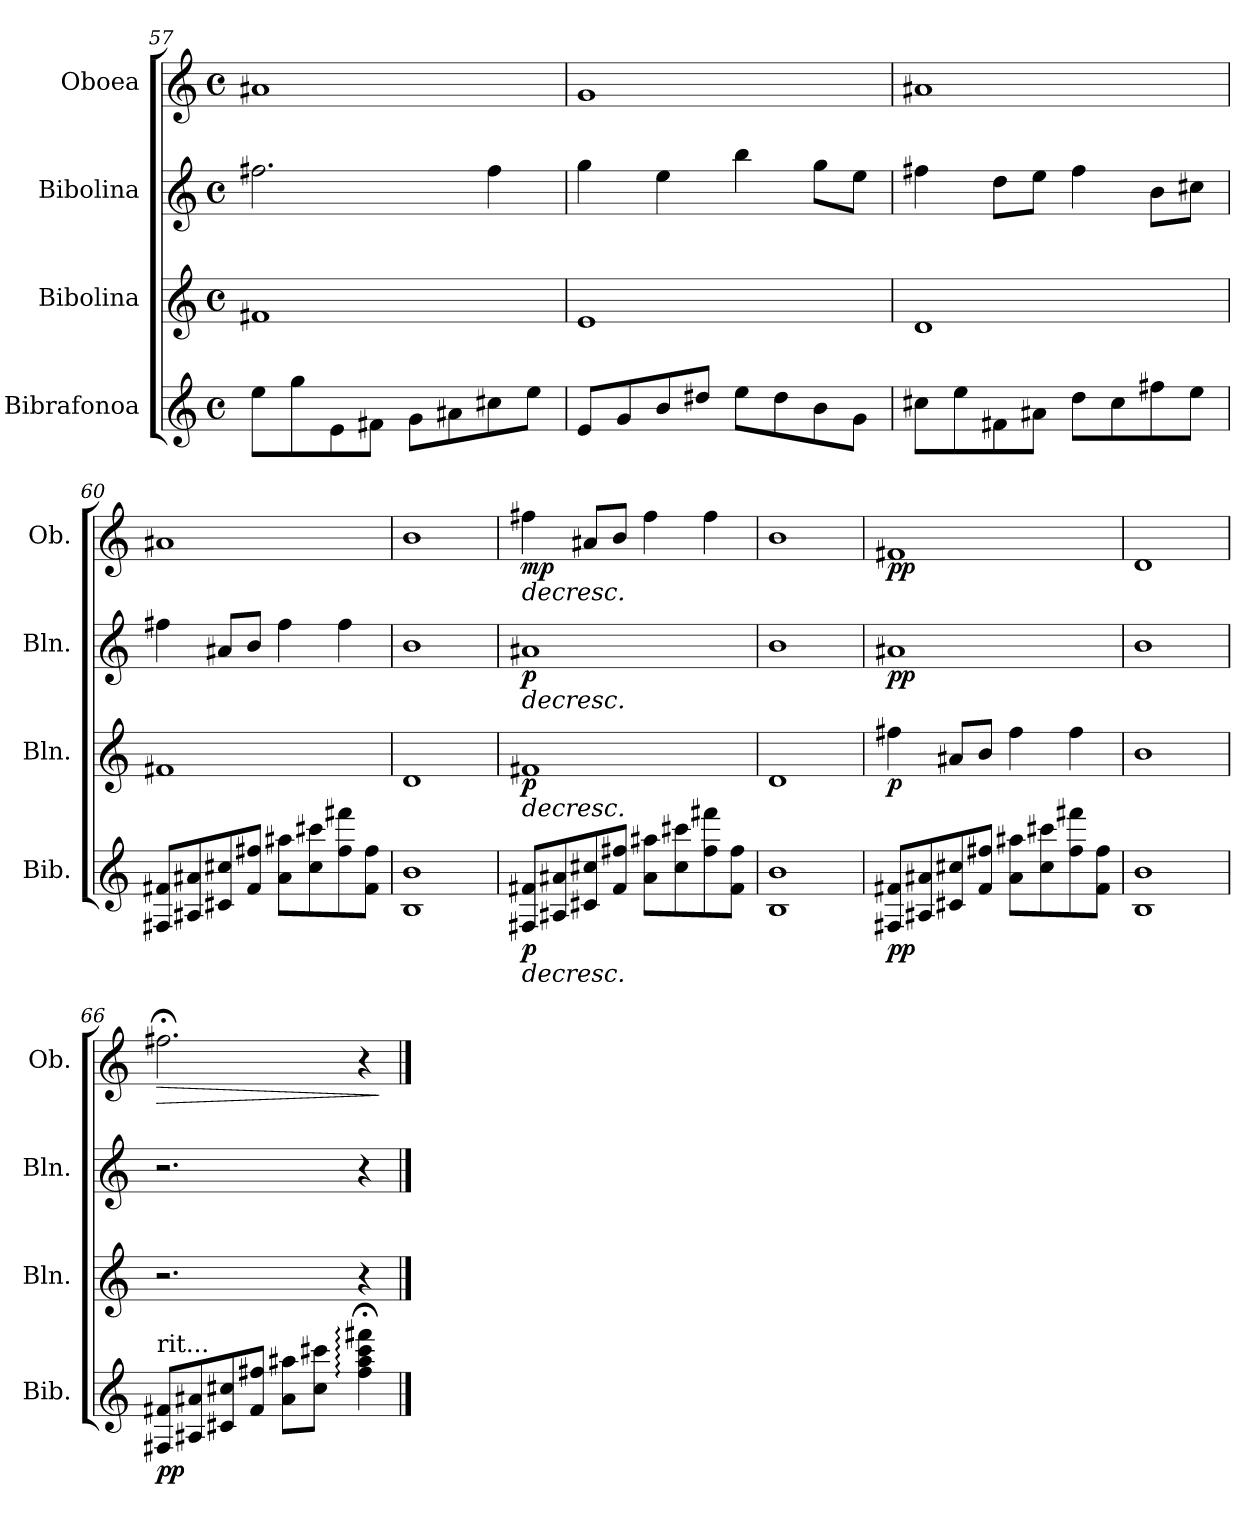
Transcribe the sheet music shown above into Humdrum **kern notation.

**kern	**dynam	**kern	**dynam	**kern	**dynam	**kern	**dynam
*part4	*part4	*part3	*part3	*part2	*part2	*part1	*part1
*staff4	*staff4	*staff3	*staff3	*staff2	*staff2	*staff1	*staff1
*I"Bibrafonoa	*	*I"Bibolina	*	*I"Bibolina	*	*I"Oboea	*
*I'Bib.	*	*I'Bln.	*	*I'Bln.	*	*I'Ob.	*
*clefG2	*	*clefG2	*	*clefG2	*	*clefG2	*
*k[]	*	*k[]	*	*k[]	*	*k[]	*
*M4/4	*	*M4/4	*	*M4/4	*	*M4/4	*
*met(c)	*	*met(c)	*	*met(c)	*	*met(c)	*
=57	=57	=57	=57	=57	=57	=57	=57
8ee\L	.	1f#X	.	2.ff#X\	.	1a#X	.
8gg\	.	.	.	.	.	.	.
8e\	.	.	.	.	.	.	.
8f#X\J	.	.	.	.	.	.	.
8g\L	.	.	.	.	.	.	.
8a#X\	.	.	.	.	.	.	.
8cc#X\	.	.	.	4ff#\	.	.	.
8ee\J	.	.	.	.	.	.	.
=58	=58	=58	=58	=58	=58	=58	=58
8e/L	.	1e	.	4gg\	.	1g	.
8g/	.	.	.	.	.	.	.
8b/	.	.	.	4ee\	.	.	.
8dd#X/J	.	.	.	.	.	.	.
8ee\L	.	.	.	4bb\	.	.	.
8dd#\	.	.	.	.	.	.	.
8b\	.	.	.	8gg\L	.	.	.
8g\J	.	.	.	8ee\J	.	.	.
!!LO:PB:g=z
=59	=59	=59	=59	=59	=59	=59	=59
8cc#X\L	.	1d	.	4ff#X\	.	1a#X	.
8ee\	.	.	.	.	.	.	.
8f#X\	.	.	.	8dd\L	.	.	.
8a#X\J	.	.	.	8ee\J	.	.	.
8dd\L	.	.	.	4ff#\	.	.	.
8cc#\	.	.	.	.	.	.	.
8ff#X\	.	.	.	8b\L	.	.	.
8ee\J	.	.	.	8cc#X\J	.	.	.
=60	=60	=60	=60	=60	=60	=60	=60
8F#X/ 8f#X/L	.	1f#X	.	4ff#X\	.	1a#X	.
8A#X/ 8a#X/	.	.	.	.	.	.	.
8c#X/ 8cc#X/	.	.	.	8a#X/L	.	.	.
8f#/ 8ff#X/J	.	.	.	8b/J	.	.	.
8a#\ 8aa#X\L	.	.	.	4ff#\	.	.	.
8cc#\ 8ccc#X\	.	.	.	.	.	.	.
8ff#\ 8fff#X\	.	.	.	4ff#\	.	.	.
8f#\ 8ff#\J	.	.	.	.	.	.	.
=61	=61	=61	=61	=61	=61	=61	=61
1B 1b	.	1d	.	1b	.	1b	.
=62	=62	=62	=62	=62	=62	=62	=62
!	!LO:HP:b	!	!LO:HP:b	!	!LO:HP:b	!	!LO:HP:b
!	!LO:DY:n=1:b	!	!LO:DY:n=1:b	!	!LO:DY:n=1:b	!	!LO:DY:n=1:b
8F#X/ 8f#X/L	> p	1f#X	> p	1a#X	> p	4ff#X\	> mp
8A#X/ 8a#X/	.	.	.	.	.	.	.
8c#X/ 8cc#X/	.	.	.	.	.	8a#X/L	.
8f#/ 8ff#X/J	.	.	.	.	.	8b/J	.
8a#\ 8aa#X\L	.	.	.	.	.	4ff#\	.
8cc#\ 8ccc#X\	.	.	.	.	.	.	.
8ff#\ 8fff#X\	.	.	.	.	.	4ff#\	.
8f#\ 8ff#\J	.	.	.	.	.	.	.
!!LO:LB:g=z
=63	=63	=63	=63	=63	=63	=63	=63
1B 1b	.	1d	.	1b	.	1b	.
=64	=64	=64	=64	=64	=64	=64	=64
!	!LO:DY:b	!	!LO:DY:b	!	!LO:DY:b	!	!LO:DY:b
8F#X/ 8f#X/L	pp	4ff#X\	p	1a#X	pp	1f#X	pp
8A#X/ 8a#X/	.	.	.	.	.	.	.
8c#X/ 8cc#X/	.	8a#X/L	.	.	.	.	.
8f#/ 8ff#X/J	.	8b/J	.	.	.	.	.
8a#\ 8aa#X\L	.	4ff#\	.	.	.	.	.
8cc#\ 8ccc#X\	.	.	.	.	.	.	.
8ff#\ 8fff#X\	.	4ff#\	.	.	.	.	.
8f#\ 8ff#\J	.	.	.	.	.	.	.
=65	=65	=65	=65	=65	=65	=65	=65
1B 1b	.	1b	.	1b	.	1d	.
.	]	.	]	.	]	.	]
=66	=66	=66	=66	=66	=66	=66	=66
!LO:TX:a:t=rit...	!	!	!	!	!	!	!
!	!LO:DY:b	!	!	!	!	!	!LO:HP:b
8F#X/ 8f#X/L	pp	2.r	.	2.r	.	2.ff#X;<\	>
8A#X/ 8a#X/	.	.	.	.	.	.	.
8c#X/ 8cc#X/	.	.	.	.	.	.	.
8f#/ 8ff#X/J	.	.	.	.	.	.	.
8a#\ 8aa#X\L	.	.	.	.	.	.	.
8cc#\ 8ccc#X\J	.	.	.	.	.	.	.
4ff#\;<: 4aa#\;<: 4ccc#\;<: 4fff#X\;<:	.	4r	.	4r	.	4r	.
.	.	.	.	.	.	.	]
==	==	==	==	==	==	==	==
*-	*-	*-	*-	*-	*-	*-	*-
